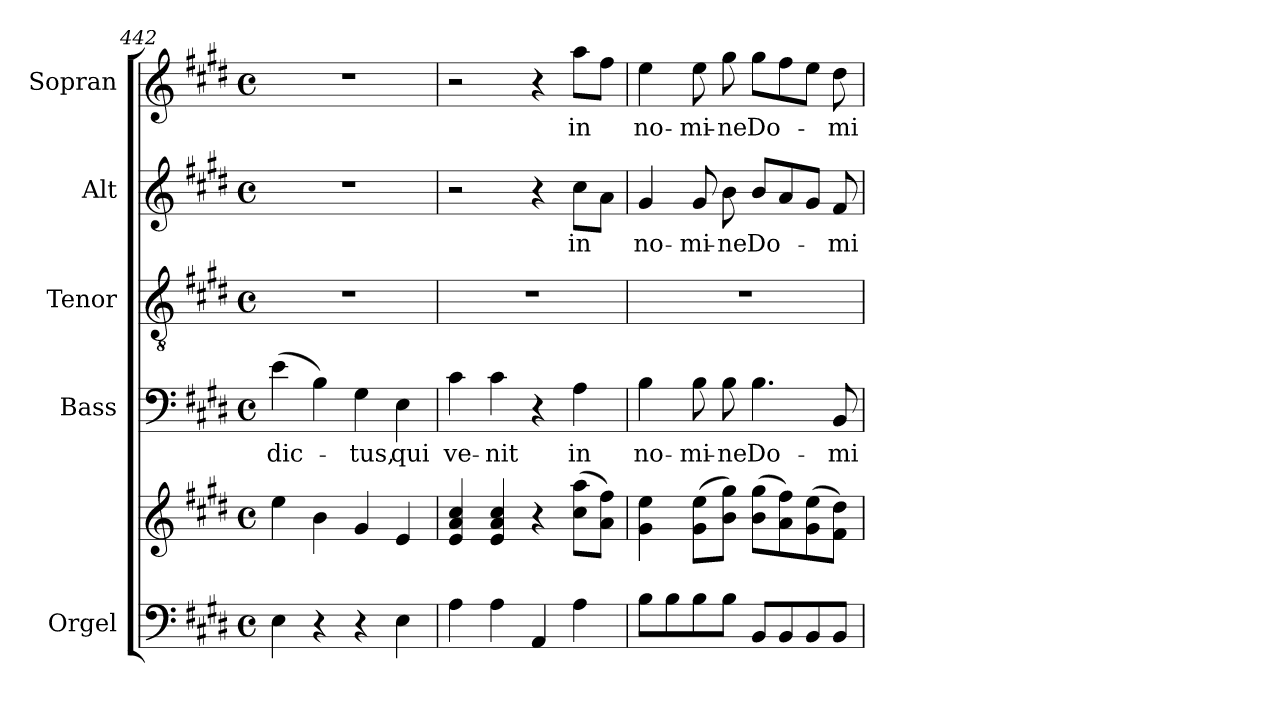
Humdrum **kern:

**kern	**kern	**kern	**text	**kern	**kern	**text	**kern	**text
*part5	*part5	*part4	*part4	*part3	*part2	*part2	*part1	*part1
*staff6	*staff5	*staff4	*staff4	*staff3	*staff2	*staff2	*staff1	*staff1
*I"Orgel	*	*I"Bass	*	*I"Tenor	*I"Alt	*	*I"Sopran	*
*I'Org.	*	*I'B.	*	*I'T.	*I'A.	*	*I'S.	*
*clefF4	*clefG2	*clefF4	*	*clefGv2	*clefG2	*	*clefG2	*
*k[f#c#g#d#]	*k[f#c#g#d#]	*k[f#c#g#d#]	*	*k[f#c#g#d#]	*k[f#c#g#d#]	*	*k[f#c#g#d#]	*
*E:	*E:	*E:	*	*E:	*E:	*	*E:	*
*M4/4	*M4/4	*M4/4	*	*M4/4	*M4/4	*	*M4/4	*
*met(c)	*met(c)	*met(c)	*	*met(c)	*met(c)	*	*met(c)	*
=442	=442	=442	=442	=442	=442	=442	=442	=442
!	!	!	!LO:LY:b	!	!	!	!	!
4E\	4ee\	(>4e\	-dic-	1r	1r	.	1r	.
4r	4b\	4B\)	.	.	.	.	.	.
!	!	!	!LO:LY:b	!	!	!	!	!
4r	4g#/	4G#\	-tus,	.	.	.	.	.
!	!	!	!LO:LY:b	!	!	!	!	!
4E\	4e/	4E\	qui	.	.	.	.	.
=443	=443	=443	=443	=443	=443	=443	=443	=443
!	!	!	!LO:LY:b	!	!	!	!	!
4A\	4e/ 4a/ 4cc#/	4c#\	ve-	1r	2r	.	2r	.
!	!	!	!LO:LY:b	!	!	!	!	!
4A\	4e/ 4a/ 4cc#/	4c#\	-nit	.	.	.	.	.
4AA/	4r	4r	.	.	4r	.	4r	.
!	!	!	!LO:LY:b	!	!	!LO:LY:b	!	!LO:LY:b
4A\	(>8cc#\ 8aa\L	4A\	in	.	8cc#\L	in	8aa\L	in
.	8a\ 8ff#\J)	.	.	.	8a\J	.	8ff#\J	.
!!LO:LB:g=z
=444	=444	=444	=444	=444	=444	=444	=444	=444
!	!	!	!LO:LY:b	!	!	!LO:LY:b	!	!LO:LY:b
8B\L	4g#\ 4ee\	4B\	no-	1r	4g#/	no-	4ee\	no-
8B\	.	.	.	.	.	.	.	.
!	!	!	!LO:LY:b	!	!	!LO:LY:b	!	!LO:LY:b
8B\	(>8g#\ 8ee\L	8B\	-mi-	.	8g#/	-mi-	8ee\	-mi-
!	!	!	!LO:LY:b	!	!	!LO:LY:b	!	!LO:LY:b
8B\J	8b\ 8gg#\J)	8B\	-ne	.	8b\	-ne	8gg#\	-ne
!	!	!	!LO:LY:b	!	!	!LO:LY:b	!	!LO:LY:b
8BB/L	(>8b\ 8gg#\L	4.B\	Do-	.	8b/L	Do-	8gg#\L	Do-
8BB/	8a\ 8ff#\)	.	.	.	8a/	.	8ff#\	.
8BB/	(>8g#\ 8ee\	.	.	.	8g#/J	.	8ee\J	.
!	!	!	!LO:LY:b	!	!	!LO:LY:b	!	!LO:LY:b
8BB/J	8f#\ 8dd#\J)	8BB/	-mi-	.	8f#/	-mi-	8dd#\	-mi-
=	=	=	=	=	=	=	=	=
*-	*-	*-	*-	*-	*-	*-	*-	*-
